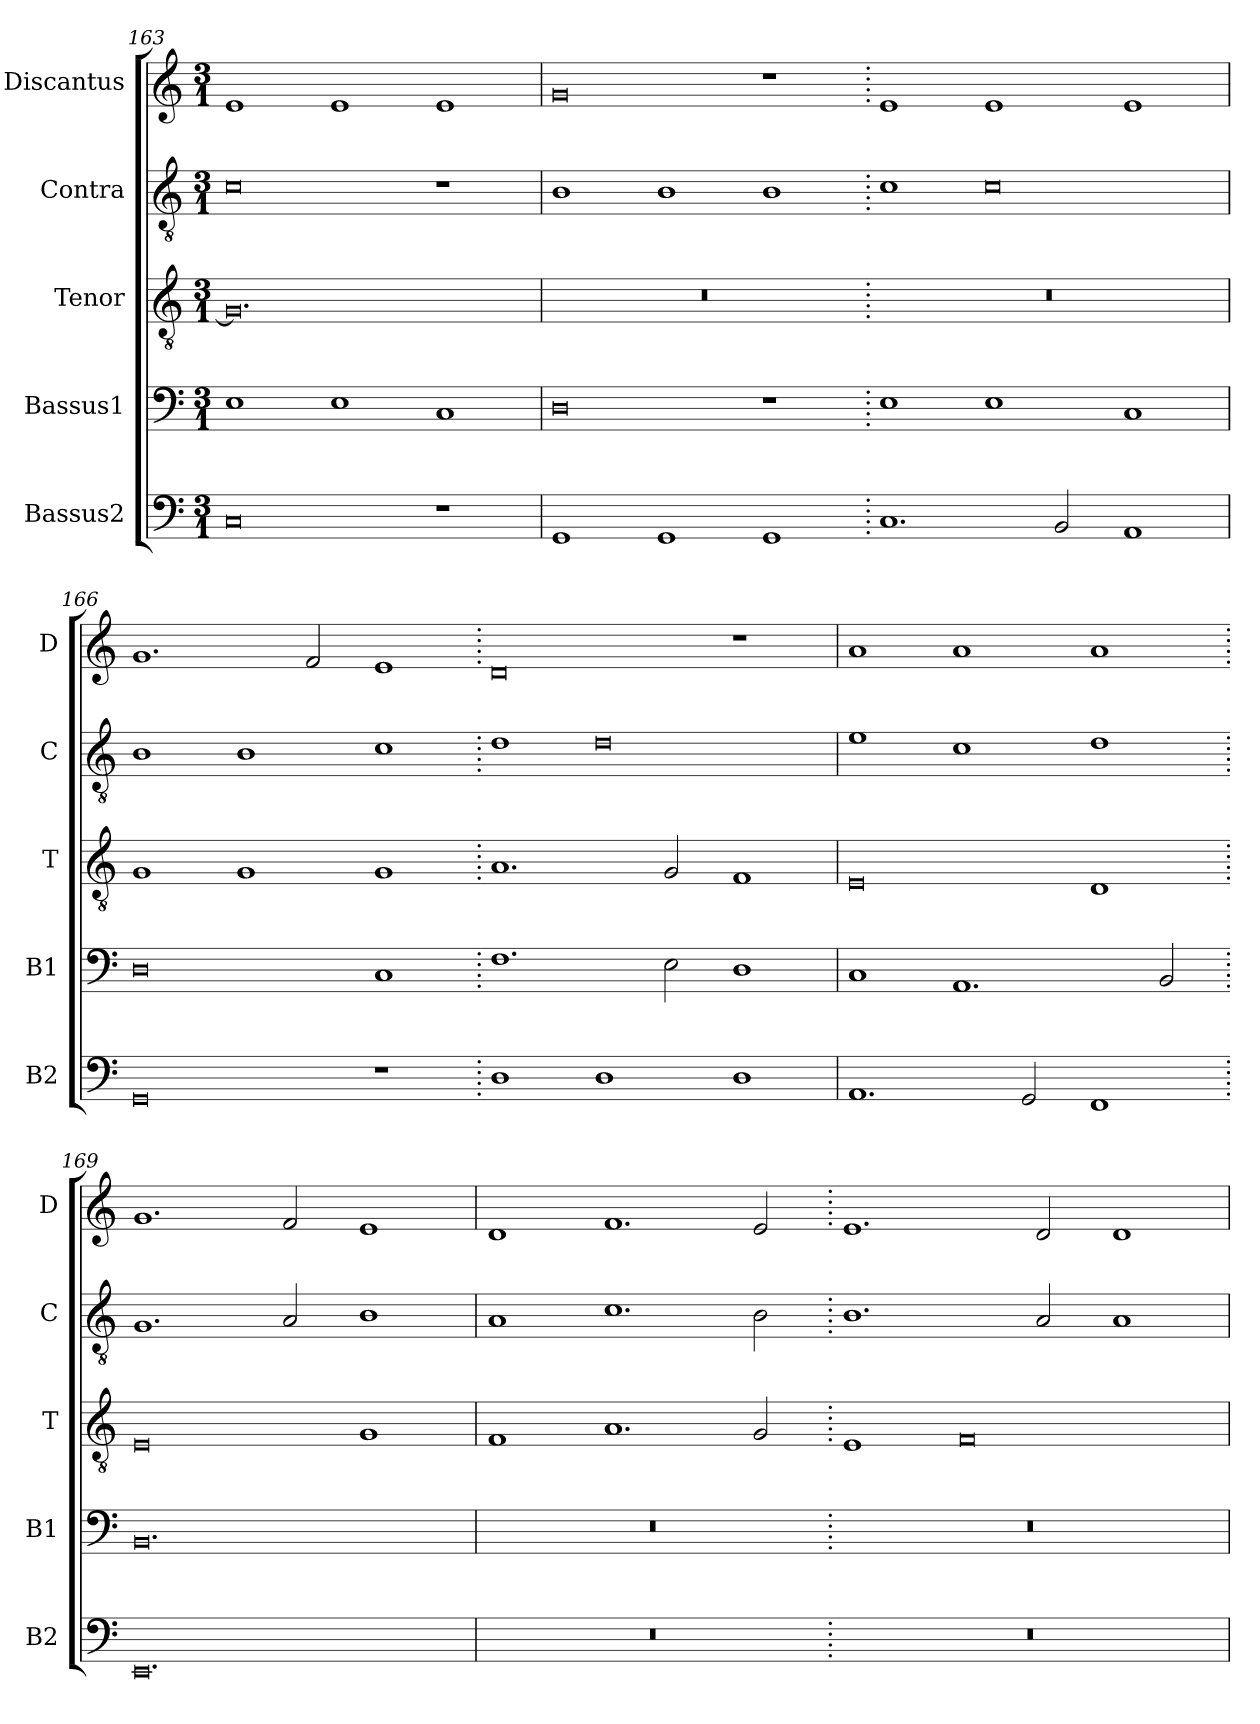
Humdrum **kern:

**kern	**kern	**kern	**kern	**kern
*part5	*part4	*part3	*part2	*part1
*staff5	*staff4	*staff3	*staff2	*staff1
*I"Bassus2	*I"Bassus1	*I"Tenor	*I"Contra	*I"Discantus
*I'B2	*I'B1	*I'T	*I'C	*I'D
*clefF4	*clefF4	*clefGv2	*clefGv2	*clefG2
*k[]	*k[]	*k[]	*k[]	*k[]
*M3/1	*M3/1	*M3/1	*M3/1	*M3/1
=163	=163	=163	=163	=163
0C	1E	0.G]	0c	1e
.	1E	.	.	1e
1r	1C	.	1r	1e
=164	=164	=164	=164	=164
1GG	0D	0.r	1B	0g
1GG	.	.	1B	.
1GG	1r	.	1B	1r
=165.	=165.	=165.	=165.	=165.
1.C	1E	0.r	1c	1e
.	1E	.	0c	1e
2BB/	.	.	.	.
1AA	1C	.	.	1e
=166	=166	=166	=166	=166
0GG	0D	1G	1B	1.g
.	.	1G	1B	.
.	.	.	.	2f/
1r	1C	1G	1c	1e
=167.	=167.	=167.	=167.	=167.
1D	1.F	1.A	1d	0d
1D	.	.	0d	.
.	2E\	2G/	.	.
1D	1D	1F	.	1r
=168	=168	=168	=168	=168
1.AA	1C	0E	1e	1a
.	1.AA	.	1c	1a
2GG/	.	.	.	.
1FF	.	1D	1d	1a
.	2BB/	.	.	.
=169.	=169.	=169.	=169.	=169.
0.EE	0.BB	0E	1.G	1.g
.	.	.	2A/	2f/
.	.	1G	1B	1e
=170	=170	=170	=170	=170
0.r	0.r	1F	1A	1d
.	.	1.A	1.c	1.f
.	.	2G/	2B\	2e/
=171.	=171.	=171.	=171.	=171.
0.r	0.r	1E	1.B	1.e
.	.	0F	.	.
.	.	.	2A/	2d/
.	.	.	1A	1d
=	=	=	=	=
*-	*-	*-	*-	*-
